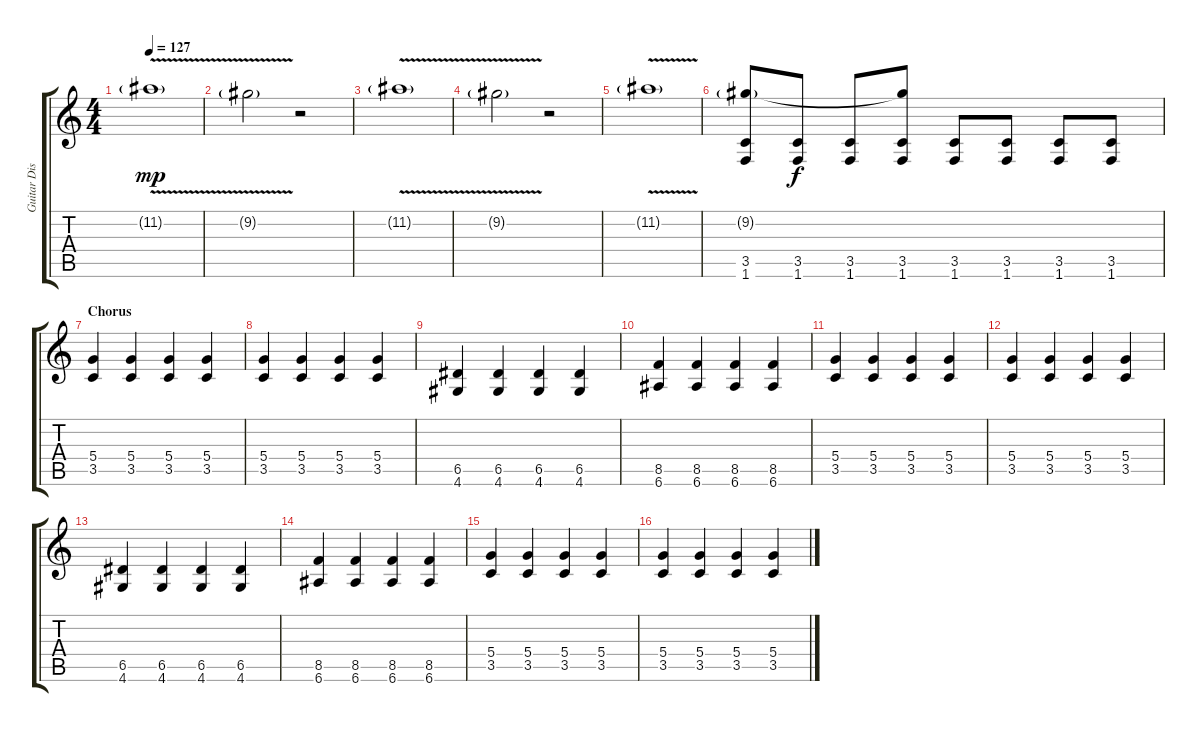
\track ("Guitar Dist" "Guitar Dis") {instrument distortionguitar}
\staff {score tabs}
\tuning (E4 B3 G3 D3 A2 E2) {hide}
\ts (4 4)
\tempo 127
\clef g2
\ks c
11.2{v g}.1{dy mp} |
9.2{v g}.2 r.2 |
11.2{v g}.1 |
9.2{v g}.2 r.2 |
11.2{v g}.1 |
(9.2{g} 3.5 1.6).8{volume 4} (3.5 1.6).8{dy f volume 5} (3.5 1.6).8{volume 6} (9.2{t} 3.5 1.6).8{volume 7} (3.5 1.6).8{volume 8} (3.5 1.6).8{volume 9} (3.5 1.6).8{volume 10} (3.5 1.6).8{volume 11} |
\section ("" "Chorus")
(5.4 3.5).4 (5.4 3.5).4 (5.4 3.5).4 (5.4 3.5).4 |
(5.4 3.5).4 (5.4 3.5).4 (5.4 3.5).4 (5.4 3.5).4 |
(6.5 4.6).4 (6.5 4.6).4 (6.5 4.6).4 (6.5 4.6).4 |
(8.5 6.6).4 (8.5 6.6).4 (8.5 6.6).4 (8.5 6.6).4 |
(5.4 3.5).4 (5.4 3.5).4 (5.4 3.5).4 (5.4 3.5).4 |
(5.4 3.5).4 (5.4 3.5).4 (5.4 3.5).4 (5.4 3.5).4 |
(6.5 4.6).4 (6.5 4.6).4 (6.5 4.6).4 (6.5 4.6).4 |
(8.5 6.6).4 (8.5 6.6).4 (8.5 6.6).4 (8.5 6.6).4 |
(5.4 3.5).4 (5.4 3.5).4 (5.4 3.5).4 (5.4 3.5).4 |
(5.4 3.5).4 (5.4 3.5).4 (5.4 3.5).4 (5.4 3.5).4
